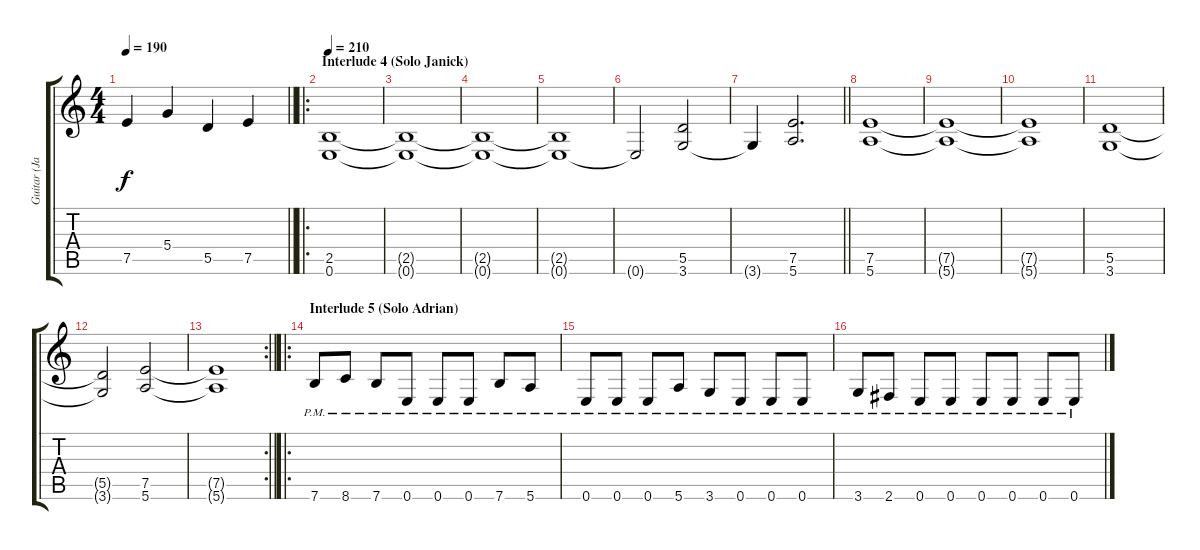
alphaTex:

\track ("Guitar (Janick Gers)" "Guitar (Ja") {instrument electricguitarjazz}
\staff {score tabs}
\tuning (E4 B3 G3 D3 A2 E2) {hide}
\ts (4 4)
\tempo 190
\clef g2
\barLineRight lightlight
\ks c
7.5.4{dy f} 5.4.4 5.5.4 7.5.4 |
\ro
\section ("" "Interlude 4 (Solo Janick)")
\tempo 210
(2.5 0.6).1 |
(2.5{t} 0.6{t}).1 |
(2.5{t} 0.6{t}).1 |
(2.5{t} 0.6{t}).1 |
0.6{t}.2 (5.5 3.6).2 |
\barLineRight lightlight
3.6{t}.4 (7.5 5.6).2{d} |
(7.5 5.6).1 |
(7.5{t} 5.6{t}).1 |
(7.5{t} 5.6{t}).1 |
(5.5 3.6).1 |
(5.5{t} 3.6{t}).2 (7.5 5.6).2 |
\rc 2
\barLineRight lightlight
(7.5{t} 5.6{t}).1 |
\ro
\section ("" "Interlude 5 (Solo Adrian)")
7.6{pm}.8 8.6{pm}.8 7.6{pm}.8 0.6{pm}.8 0.6{pm}.8 0.6{pm}.8 7.6{pm}.8 5.6{pm}.8 |
0.6{pm}.8 0.6{pm}.8 0.6{pm}.8 5.6{pm}.8 3.6{pm}.8 0.6{pm}.8 0.6{pm}.8 0.6{pm}.8 |
3.6{pm}.8 2.6{pm}.8 0.6{pm}.8 0.6{pm}.8 0.6{pm}.8 0.6{pm}.8 0.6{pm}.8 0.6{pm}.8
